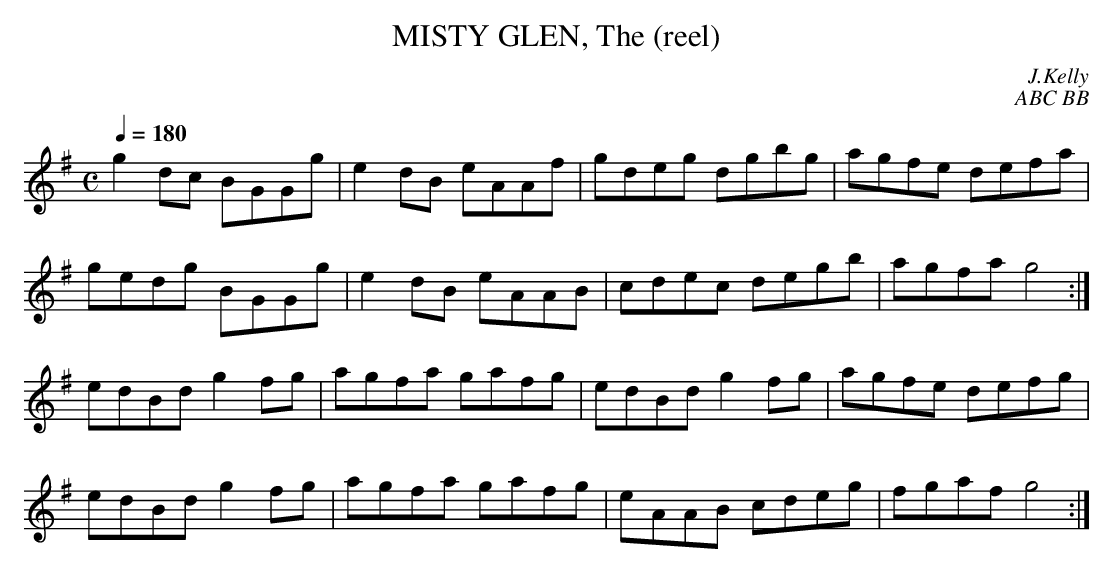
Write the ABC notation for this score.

X:1
T:MISTY GLEN, The (reel)
C:J.Kelly
C:ABC BB
M:C
L:1/8
Q:1/4=180
K:G
g2dc BGGg|e2dB eAAf|gdeg dgbg|agfe defa|
gedg BGGg|e2dB eAAB|cdec degb|agfa g4 :|
edBd g2fg|agfa gafg|edBd g2fg|agfe defg|
edBd g2fg|agfa gafg|eAAB cdeg|fgaf g4 :|
